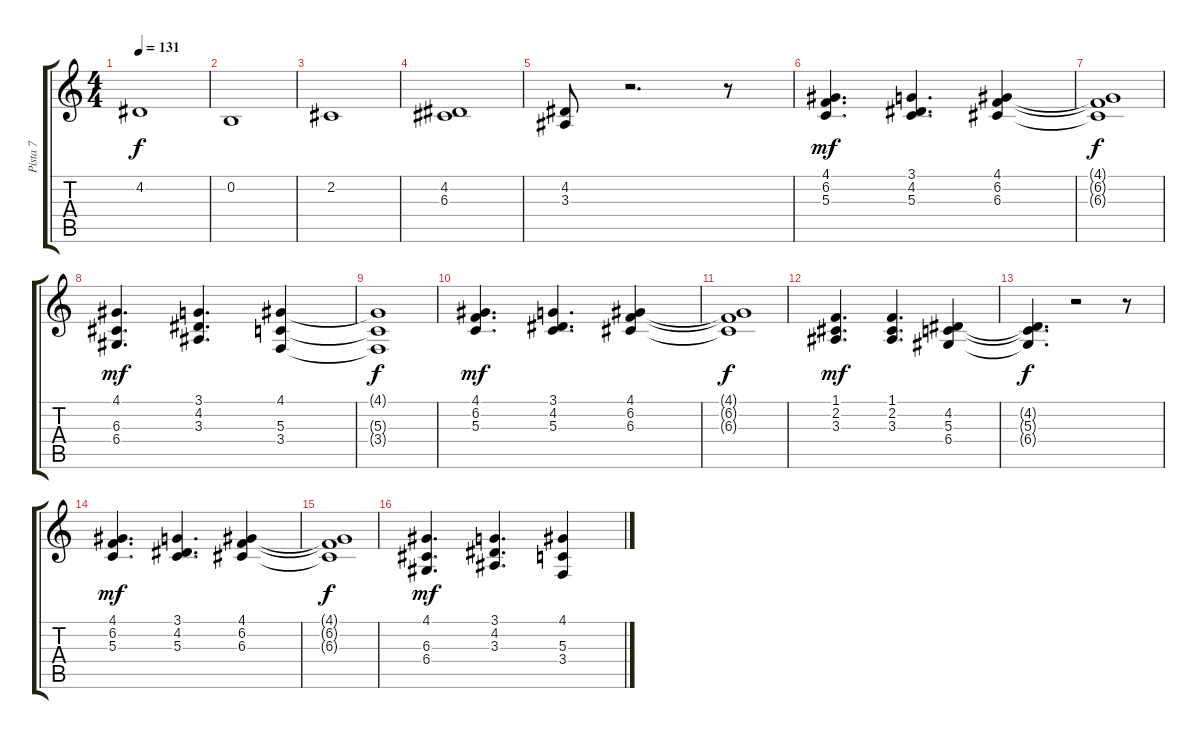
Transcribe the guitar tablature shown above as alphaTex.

\track ("Pista 7" "Pista 7") {instrument pad2warm}
\staff {score tabs}
\tuning (E4 B3 G3 D3 A2 E2) {hide}
\ts (4 4)
\tempo 131
\clef g2
\ks c
4.2{t}.1{dy f} |
0.2.1 |
2.2.1 |
(4.2 6.3).1 |
(4.2 3.3).8 r.2{d} r.8 |
(4.1 6.2 5.3).4{d dy mf} (3.1 4.2 5.3).4{d} (4.1 6.2 6.3).4 |
(4.1{t} 6.2{t} 6.3{t}).1{dy f} |
(4.1 6.3 6.4).4{d dy mf} (3.1 4.2 3.3).4{d} (4.1 5.3 3.4).4 |
(4.1{t} 5.3{t} 3.4{t}).1{dy f} |
(4.1 6.2 5.3).4{d dy mf} (3.1 4.2 5.3).4{d} (4.1 6.2 6.3).4 |
(4.1{t} 6.2{t} 6.3{t}).1{dy f} |
(1.1 2.2 3.3).4{d dy mf} (1.1 2.2 3.3).4{d} (4.2 5.3 6.4).4 |
(4.2{t} 5.3{t} 6.4{t}).4{d dy f} r.2 r.8 |
(4.1 6.2 5.3).4{d dy mf} (3.1 4.2 5.3).4{d} (4.1 6.2 6.3).4 |
(4.1{t} 6.2{t} 6.3{t}).1{dy f} |
(4.1 6.3 6.4).4{d dy mf} (3.1 4.2 3.3).4{d} (4.1 5.3 3.4).4
